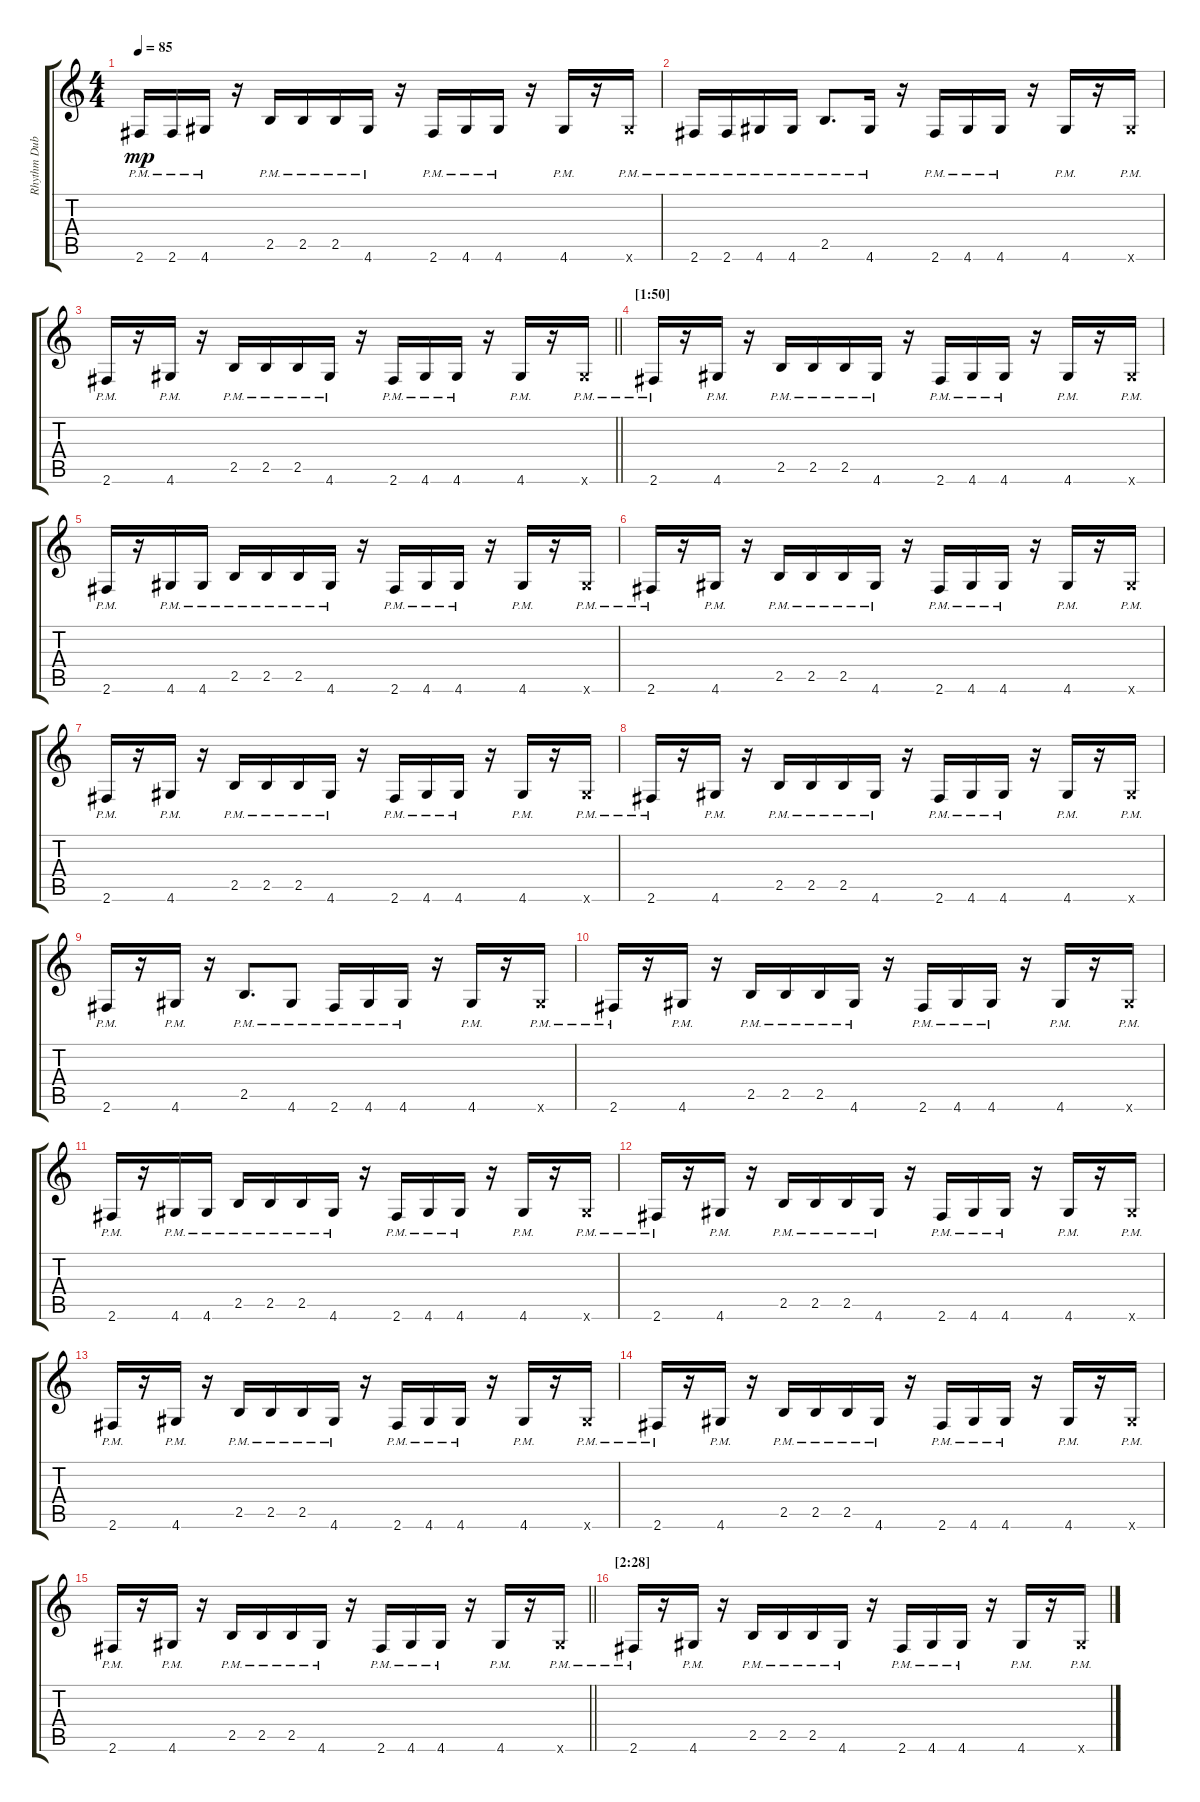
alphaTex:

\track ("Rhythm Dub" "Rhythm Dub") {instrument acousticbass}
\staff {score tabs}
\tuning (E4 B3 G3 D3 A2 E2) {hide}
\ts (4 4)
\tempo 85
\clef g2
\ks c
2.6{pm}.16{dy mp} 2.6{pm}.16 4.6{pm}.16 r.16 2.5{pm}.16 2.5{pm}.16 2.5{pm}.16 4.6{pm}.16 r.16 2.6{pm}.16 4.6{pm}.16 4.6{pm}.16 r.16 4.6{pm}.16 r.16 4.6{pm x}.16 |
2.6{pm}.16 2.6{pm}.16 4.6{pm}.16 4.6{pm}.16 2.5{pm}.8{d} 4.6{pm}.16 r.16 2.6{pm}.16 4.6{pm}.16 4.6{pm}.16 r.16 4.6{pm}.16 r.16 4.6{pm x}.16 |
\barLineRight lightlight
2.6{pm}.16 r.16 4.6{pm}.16 r.16 2.5{pm}.16 2.5{pm}.16 2.5{pm}.16 4.6{pm}.16 r.16 2.6{pm}.16 4.6{pm}.16 4.6{pm}.16 r.16 4.6{pm}.16 r.16 4.6{pm x}.16 |
\section ("" "[1:50]")
2.6{pm}.16 r.16 4.6{pm}.16 r.16 2.5{pm}.16 2.5{pm}.16 2.5{pm}.16 4.6{pm}.16 r.16 2.6{pm}.16 4.6{pm}.16 4.6{pm}.16 r.16 4.6{pm}.16 r.16 4.6{pm x}.16 |
2.6{pm}.16 r.16 4.6{pm}.16 4.6{pm}.16 2.5{pm}.16 2.5{pm}.16 2.5{pm}.16 4.6{pm}.16 r.16 2.6{pm}.16 4.6{pm}.16 4.6{pm}.16 r.16 4.6{pm}.16 r.16 4.6{pm x}.16 |
2.6{pm}.16 r.16 4.6{pm}.16 r.16 2.5{pm}.16 2.5{pm}.16 2.5{pm}.16 4.6{pm}.16 r.16 2.6{pm}.16 4.6{pm}.16 4.6{pm}.16 r.16 4.6{pm}.16 r.16 4.6{pm x}.16 |
2.6{pm}.16 r.16 4.6{pm}.16 r.16 2.5{pm}.16 2.5{pm}.16 2.5{pm}.16 4.6{pm}.16 r.16 2.6{pm}.16 4.6{pm}.16 4.6{pm}.16 r.16 4.6{pm}.16 r.16 4.6{pm x}.16 |
2.6{pm}.16 r.16 4.6{pm}.16 r.16 2.5{pm}.16 2.5{pm}.16 2.5{pm}.16 4.6{pm}.16 r.16 2.6{pm}.16 4.6{pm}.16 4.6{pm}.16 r.16 4.6{pm}.16 r.16 4.6{pm x}.16 |
2.6{pm}.16 r.16 4.6{pm}.16 r.16 2.5{pm}.8{d} 4.6{pm}.8 2.6{pm}.16 4.6{pm}.16 4.6{pm}.16 r.16 4.6{pm}.16 r.16 4.6{pm x}.16 |
2.6{pm}.16 r.16 4.6{pm}.16 r.16 2.5{pm}.16 2.5{pm}.16 2.5{pm}.16 4.6{pm}.16 r.16 2.6{pm}.16 4.6{pm}.16 4.6{pm}.16 r.16 4.6{pm}.16 r.16 4.6{pm x}.16 |
2.6{pm}.16 r.16 4.6{pm}.16 4.6{pm}.16 2.5{pm}.16 2.5{pm}.16 2.5{pm}.16 4.6{pm}.16 r.16 2.6{pm}.16 4.6{pm}.16 4.6{pm}.16 r.16 4.6{pm}.16 r.16 4.6{pm x}.16 |
2.6{pm}.16 r.16 4.6{pm}.16 r.16 2.5{pm}.16 2.5{pm}.16 2.5{pm}.16 4.6{pm}.16 r.16 2.6{pm}.16 4.6{pm}.16 4.6{pm}.16 r.16 4.6{pm}.16 r.16 4.6{pm x}.16 |
2.6{pm}.16 r.16 4.6{pm}.16 r.16 2.5{pm}.16 2.5{pm}.16 2.5{pm}.16 4.6{pm}.16 r.16 2.6{pm}.16 4.6{pm}.16 4.6{pm}.16 r.16 4.6{pm}.16 r.16 4.6{pm x}.16 |
2.6{pm}.16 r.16 4.6{pm}.16 r.16 2.5{pm}.16 2.5{pm}.16 2.5{pm}.16 4.6{pm}.16 r.16 2.6{pm}.16 4.6{pm}.16 4.6{pm}.16 r.16 4.6{pm}.16 r.16 4.6{pm x}.16 |
\barLineRight lightlight
2.6{pm}.16 r.16 4.6{pm}.16 r.16 2.5{pm}.16 2.5{pm}.16 2.5{pm}.16 4.6{pm}.16 r.16 2.6{pm}.16 4.6{pm}.16 4.6{pm}.16 r.16 4.6{pm}.16 r.16 4.6{pm x}.16 |
\section ("" "[2:28]")
2.6{pm}.16 r.16 4.6{pm}.16 r.16 2.5{pm}.16 2.5{pm}.16 2.5{pm}.16 4.6{pm}.16 r.16 2.6{pm}.16 4.6{pm}.16 4.6{pm}.16 r.16 4.6{pm}.16 r.16 4.6{pm x}.16
